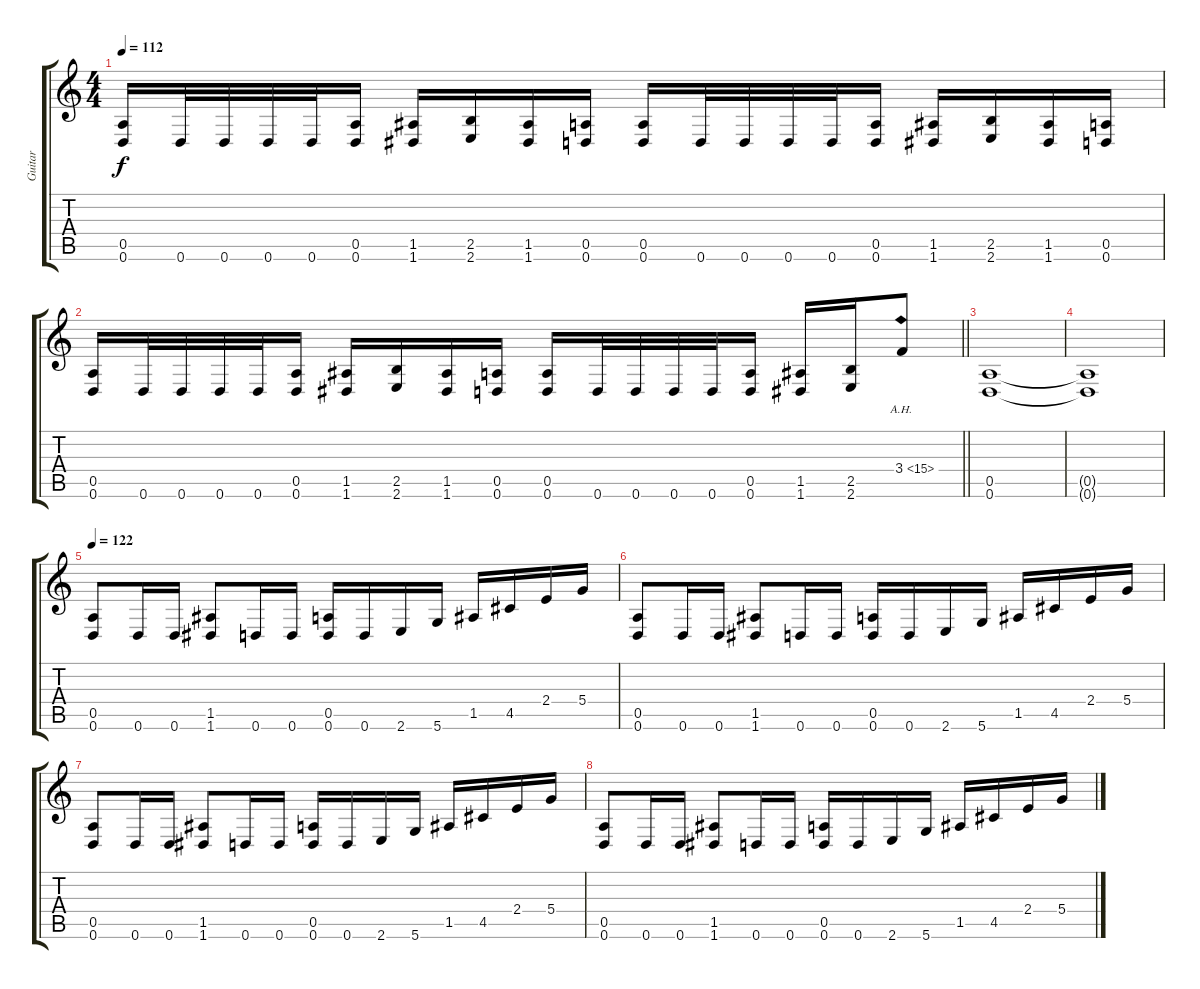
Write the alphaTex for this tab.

\track ("Guitar" "Guitar") {instrument distortionguitar}
\staff {score tabs}
\tuning (E4 B3 G3 D3 A2 D2) {hide}
\ts (4 4)
\tempo 112
\clef g2
\ks c
(0.5 0.6).16{dy f} 0.6.32 0.6.32 0.6.32 0.6.32 (0.5 0.6).16 (1.5 1.6).16 (2.5 2.6).16 (1.5 1.6).16 (0.5 0.6).16 (0.5 0.6).16 0.6.32 0.6.32 0.6.32 0.6.32 (0.5 0.6).16 (1.5 1.6).16 (2.5 2.6).16 (1.5 1.6).16 (0.5 0.6).16 |
\barLineRight lightlight
(0.5 0.6).16 0.6.32 0.6.32 0.6.32 0.6.32 (0.5 0.6).16 (1.5 1.6).16 (2.5 2.6).16 (1.5 1.6).16 (0.5 0.6).16 (0.5 0.6).16 0.6.32 0.6.32 0.6.32 0.6.32 (0.5 0.6).16 (1.5 1.6).16 (2.5 2.6).16 3.4{ah 12}.8 |
\section ("" "")
(0.5 0.6).1 |
(0.5{t} 0.6{t}).1 |
\tempo 122
(0.5 0.6).8 0.6.16 0.6.16 (1.5 1.6).8 0.6.16 0.6.16 (0.5 0.6).16 0.6.16 2.6.16 5.6.16 1.5.16 4.5.16 2.4.16 5.4.16 |
(0.5 0.6).8 0.6.16 0.6.16 (1.5 1.6).8 0.6.16 0.6.16 (0.5 0.6).16 0.6.16 2.6.16 5.6.16 1.5.16 4.5.16 2.4.16 5.4.16 |
(0.5 0.6).8 0.6.16 0.6.16 (1.5 1.6).8 0.6.16 0.6.16 (0.5 0.6).16 0.6.16 2.6.16 5.6.16 1.5.16 4.5.16 2.4.16 5.4.16 |
(0.5 0.6).8 0.6.16 0.6.16 (1.5 1.6).8 0.6.16 0.6.16 (0.5 0.6).16 0.6.16 2.6.16 5.6.16 1.5.16 4.5.16 2.4.16 5.4.16
